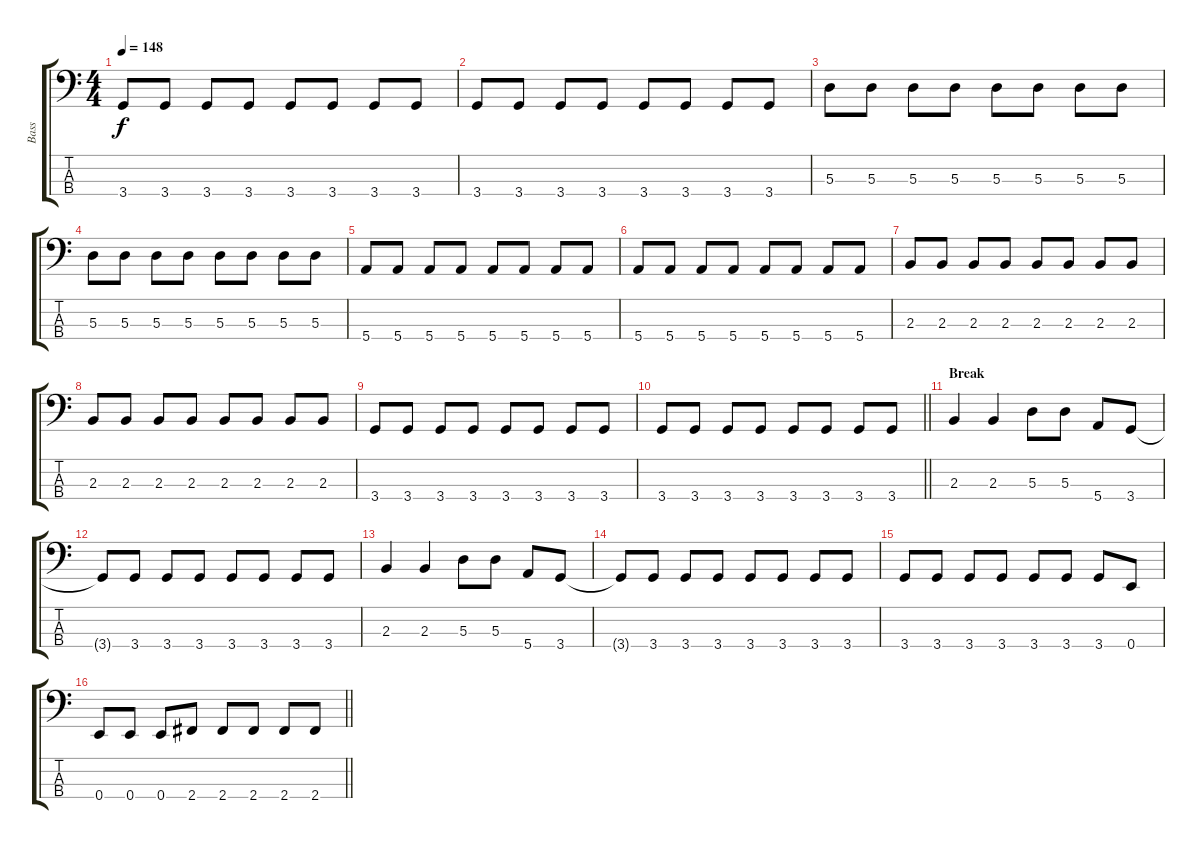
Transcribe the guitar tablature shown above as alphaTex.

\track ("Bass" "Bass") {instrument electricbassfinger}
\staff {score tabs}
\tuning (G2 D2 A1 E1) {hide}
\ts (4 4)
\tempo 148
\clef f4
\ks c
3.4.8{dy f} 3.4.8 3.4.8 3.4.8 3.4.8 3.4.8 3.4.8 3.4.8 |
3.4.8 3.4.8 3.4.8 3.4.8 3.4.8 3.4.8 3.4.8 3.4.8 |
5.3.8 5.3.8 5.3.8 5.3.8 5.3.8 5.3.8 5.3.8 5.3.8 |
5.3.8 5.3.8 5.3.8 5.3.8 5.3.8 5.3.8 5.3.8 5.3.8 |
5.4.8 5.4.8 5.4.8 5.4.8 5.4.8 5.4.8 5.4.8 5.4.8 |
5.4.8 5.4.8 5.4.8 5.4.8 5.4.8 5.4.8 5.4.8 5.4.8 |
2.3.8 2.3.8 2.3.8 2.3.8 2.3.8 2.3.8 2.3.8 2.3.8 |
2.3.8 2.3.8 2.3.8 2.3.8 2.3.8 2.3.8 2.3.8 2.3.8 |
3.4.8 3.4.8 3.4.8 3.4.8 3.4.8 3.4.8 3.4.8 3.4.8 |
\barLineRight lightlight
3.4.8 3.4.8 3.4.8 3.4.8 3.4.8 3.4.8 3.4.8 3.4.8 |
\section ("" "Break")
2.3.4 2.3.4 5.3.8 5.3.8 5.4.8 3.4.8 |
3.4{t}.8 3.4.8 3.4.8 3.4.8 3.4.8 3.4.8 3.4.8 3.4.8 |
2.3.4 2.3.4 5.3.8 5.3.8 5.4.8 3.4.8 |
3.4{t}.8 3.4.8 3.4.8 3.4.8 3.4.8 3.4.8 3.4.8 3.4.8 |
3.4.8 3.4.8 3.4.8 3.4.8 3.4.8 3.4.8 3.4.8 0.4.8 |
\barLineRight lightlight
0.4.8 0.4.8 0.4.8 2.4.8 2.4.8 2.4.8 2.4.8 2.4.8
